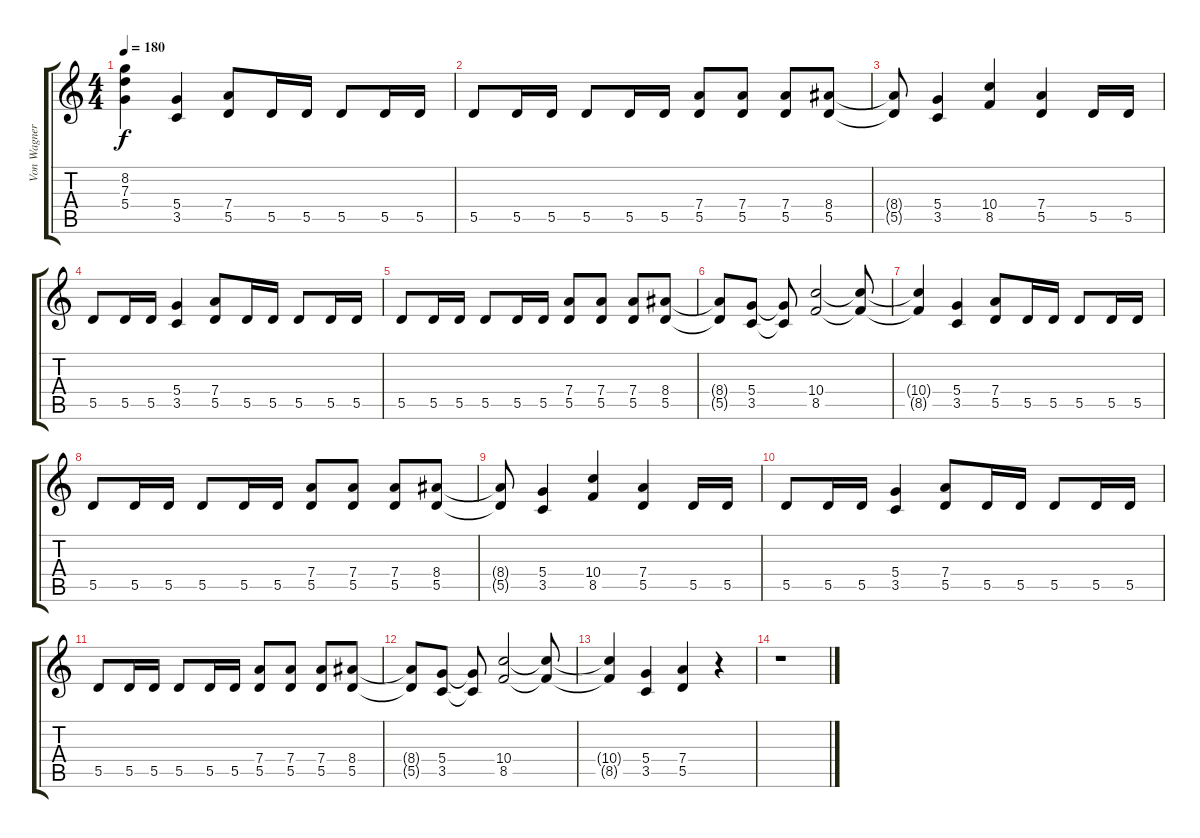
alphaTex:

\track ("Von Wagner" "Von Wagner") {instrument distortionguitar}
\staff {score tabs}
\tuning (E4 B3 G3 D3 A2 E2) {hide}
\ts (4 4)
\tempo 180
\clef g2
\ks c
(8.2{t} 7.3{t} 5.4{t}).4{dy f} (5.4 3.5).4 (7.4 5.5).8 5.5.16 5.5.16 5.5.8 5.5.16 5.5.16 |
5.5.8 5.5.16 5.5.16 5.5.8 5.5.16 5.5.16 (7.4 5.5).8 (7.4 5.5).8 (7.4 5.5).8 (8.4 5.5).8 |
(8.4{t} 5.5{t}).8 (5.4 3.5).4 (10.4 8.5).4 (7.4 5.5).4 5.5.16 5.5.16 |
5.5.8 5.5.16 5.5.16 (5.4 3.5).4 (7.4 5.5).8 5.5.16 5.5.16 5.5.8 5.5.16 5.5.16 |
5.5.8 5.5.16 5.5.16 5.5.8 5.5.16 5.5.16 (7.4 5.5).8 (7.4 5.5).8 (7.4 5.5).8 (8.4 5.5).8 |
(8.4{t} 5.5{t}).8 (5.4 3.5).8 (5.4{t} 3.5{t}).8 (10.4 8.5).2 (10.4{t} 8.5{t}).8 |
(10.4{t} 8.5{t}).4 (5.4 3.5).4 (7.4 5.5).8 5.5.16 5.5.16 5.5.8 5.5.16 5.5.16 |
5.5.8 5.5.16 5.5.16 5.5.8 5.5.16 5.5.16 (7.4 5.5).8 (7.4 5.5).8 (7.4 5.5).8 (8.4 5.5).8 |
(8.4{t} 5.5{t}).8 (5.4 3.5).4 (10.4 8.5).4 (7.4 5.5).4 5.5.16 5.5.16 |
5.5.8 5.5.16 5.5.16 (5.4 3.5).4 (7.4 5.5).8 5.5.16 5.5.16 5.5.8 5.5.16 5.5.16 |
5.5.8 5.5.16 5.5.16 5.5.8 5.5.16 5.5.16 (7.4 5.5).8 (7.4 5.5).8 (7.4 5.5).8 (8.4 5.5).8 |
(8.4{t} 5.5{t}).8 (5.4 3.5).8 (5.4{t} 3.5{t}).8 (10.4 8.5).2 (10.4{t} 8.5{t}).8 |
(10.4{t} 8.5{t}).4 (5.4 3.5).4 (7.4 5.5).4 r.4 |
r.1
